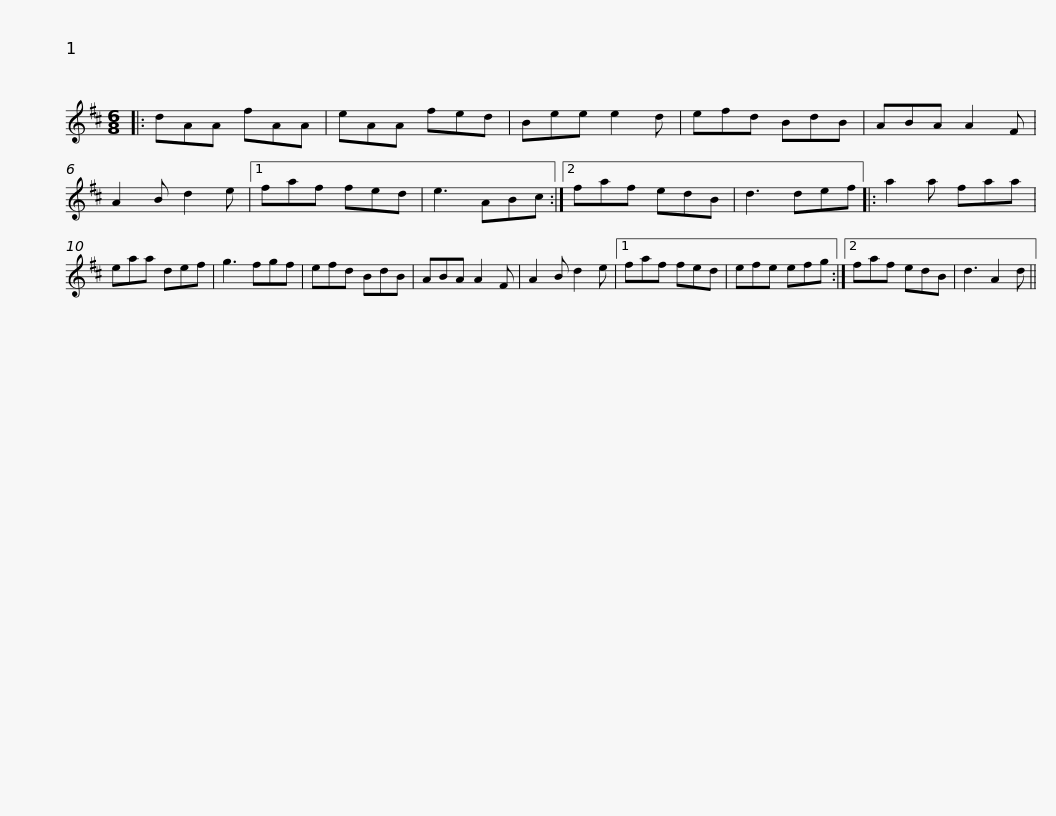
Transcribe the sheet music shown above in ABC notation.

X:1
L:1/8
M:6/8
I:linebreak $
K:D
V:1 treble
V:1
|: dAA fAA | eAA fed | Bee e2 d | efd BdB | ABA A2 F | %5
 A2 B d2 e |1 faf fed |$ e3 ABc :|2 faf edB | d3 def |: %10
 a2 a faa | eaa def | g3 fgf | efd BdB | ABA A2 F |$ %15
 A2 B d2 e |1 faf fed | efe efg :|2 faf edB | d3 A2 d || %20
